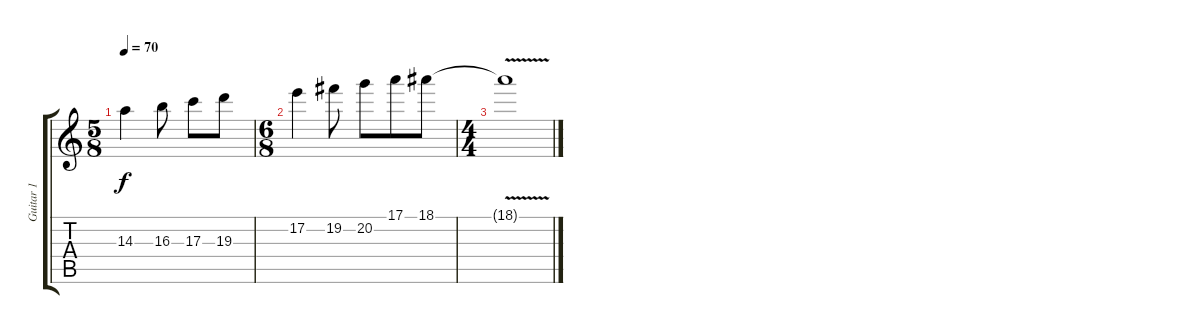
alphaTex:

\track ("Guitar 1" "Guitar 1") {instrument distortionguitar}
\staff {score tabs}
\tuning (E4 B3 G3 D3 A2 E2) {hide}
\ts (5 8)
\tempo 70
\clef g2
\ks c
14.3.4{dy f} 16.3.8 17.3.8 19.3.8 |
\ts (6 8)
17.2.4 19.2.8 20.2.8 17.1.8 18.1.8 |
\ts (4 4)
18.1{v t}.1
